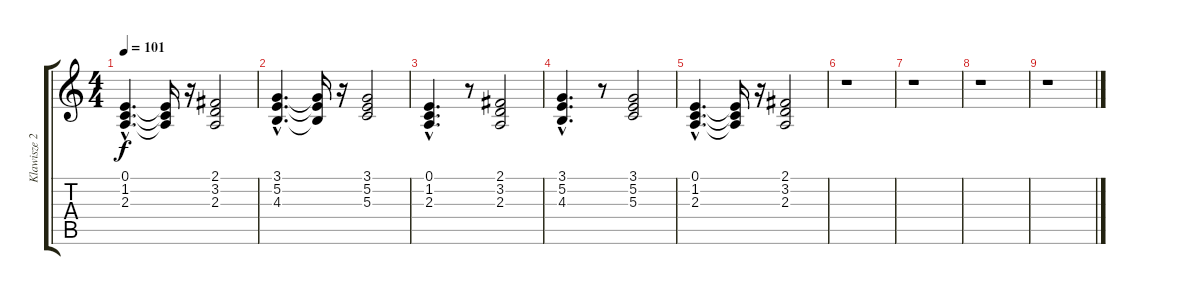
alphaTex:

\track ("Klawisze 2" "Klawisze 2") {instrument pad1newage}
\staff {score tabs}
\tuning (E4 B3 G3 D3 A2 E2) {hide}
\ts (4 4)
\tempo 101
\clef g2
\ks c
(0.1{hac} 1.2{hac} 2.3{hac}).4{d dy f} (0.1{t} 1.2{t} 2.3{t}).16 r.16 (2.1 3.2 2.3).2 |
(3.1{hac} 5.2{hac} 4.3{hac}).4{d} (3.1{t} 5.2{t} 4.3{t}).16 r.16 (3.1 5.2 5.3).2 |
(0.1{hac} 1.2{hac} 2.3{hac}).4{d} r.8 (2.1 3.2 2.3).2 |
(3.1{hac} 5.2{hac} 4.3{hac}).4{d} r.8 (3.1 5.2 5.3).2 |
(0.1{hac} 1.2{hac} 2.3{hac}).4{d} (0.1{t} 1.2{t} 2.3{t}).16 r.16 (2.1 3.2 2.3).2 |
r.1 |
r.1 |
r.1 |
r.1
